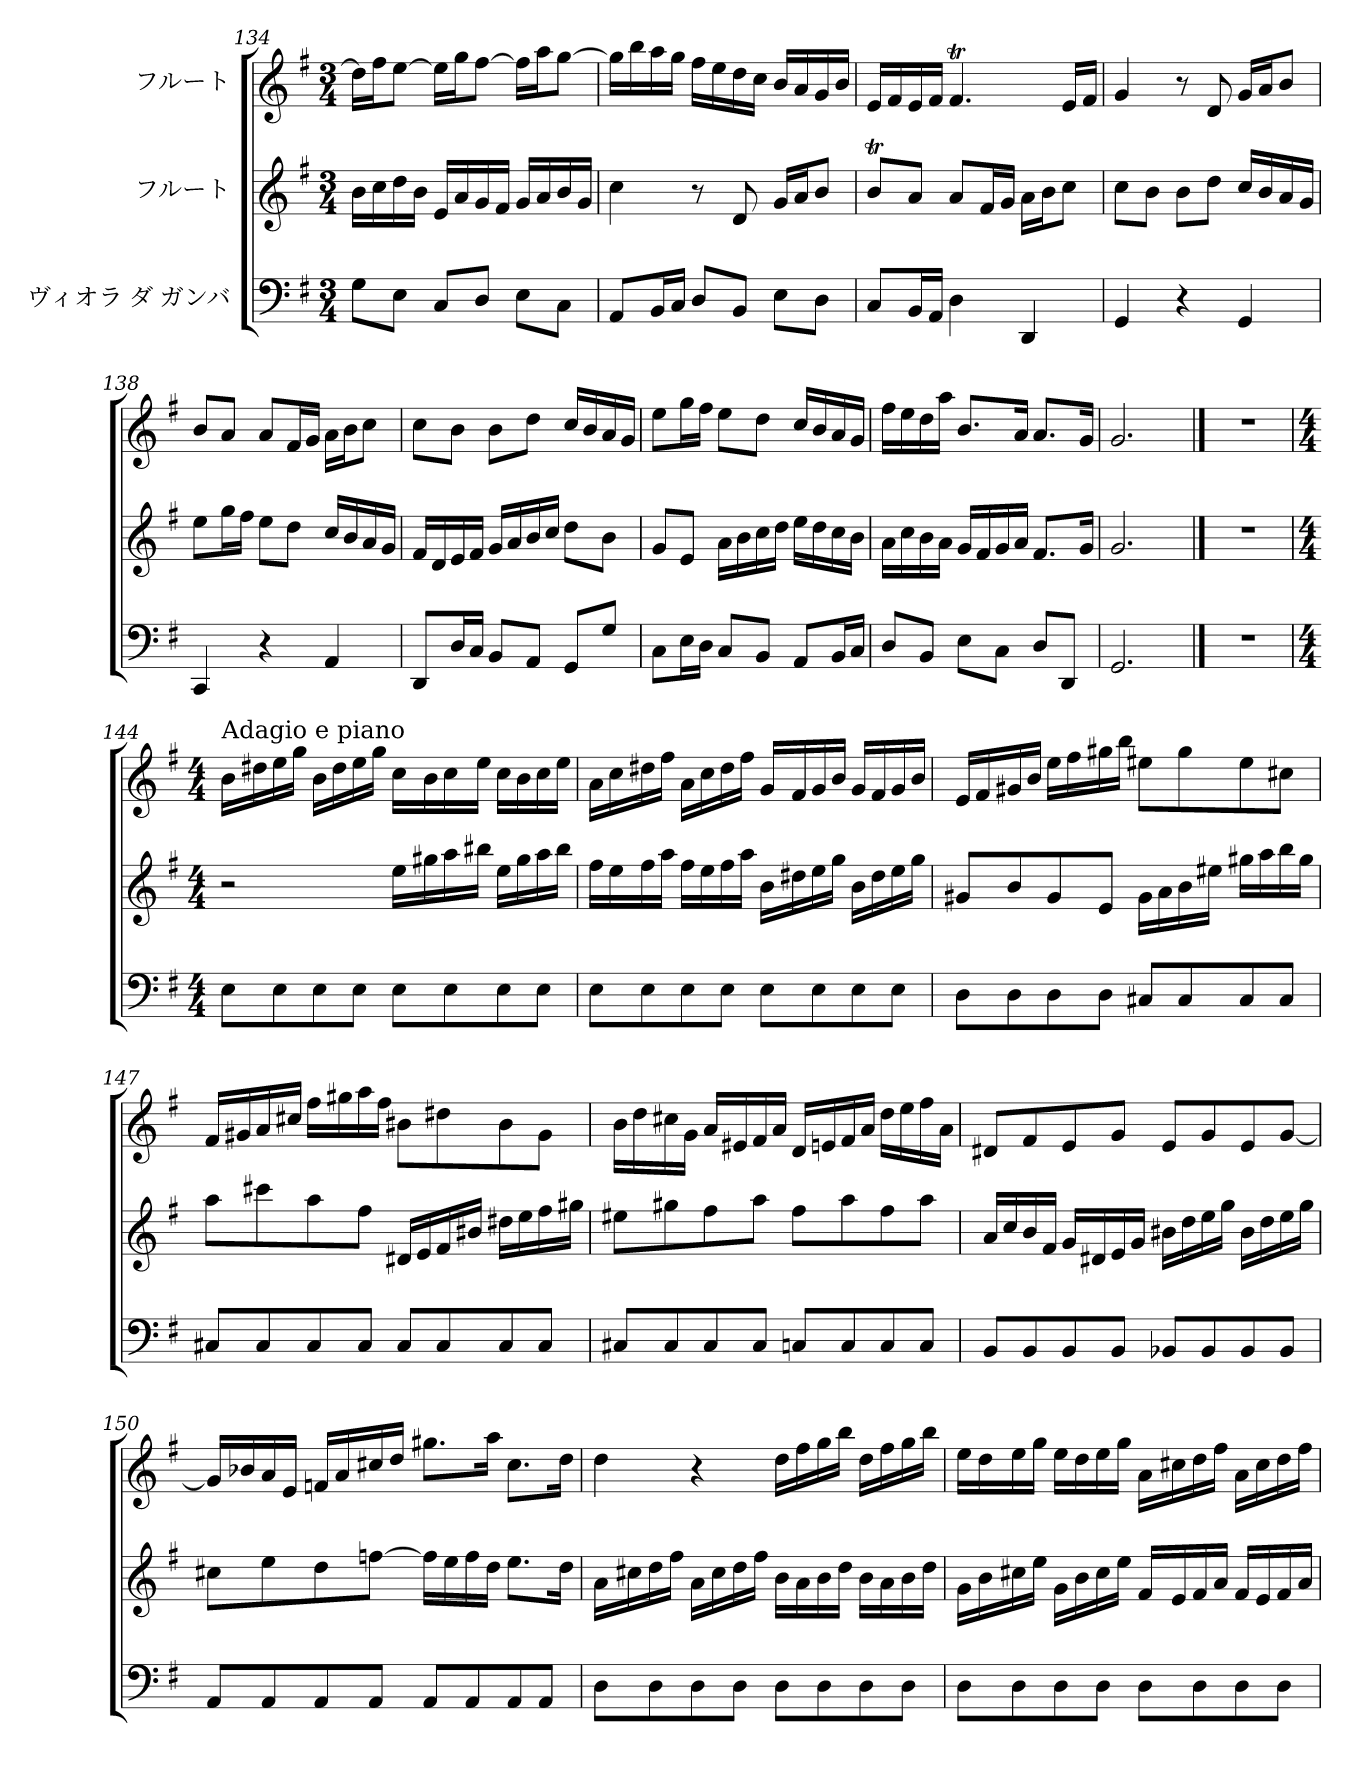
**kern	**kern	**kern
*part3	*part2	*part1
*staff3	*staff2	*staff1
*I"ヴィオラ ダ ガンバ	*I"フルート	*I"フルート
*clefF4	*clefG2	*clefG2
*k[f#]	*k[f#]	*k[f#]
*M3/4	*M3/4	*M3/4
=134	=134	=134
8G\L	16b\LL	16dd\LL]
.	16cc\	16ff#\J
8E\J	16dd\	[8ee\J
.	16b\JJ	.
8C/L	16e/LL	16ee\LL]
.	16a/	16gg\J
8D/J	16g/	[8ff#\J
.	16f#/JJ	.
8E\L	16g/LL	16ff#\LL]
.	16a/	16aa\J
8C\J	16b/	[8gg\J
.	16g/JJ	.
!!LO:PB:g=z
=135	=135	=135
8AA/L	4cc\	16gg\LL]
.	.	16bb\
16BB/L	.	16aa\
16C/JJ	.	16gg\JJ
8D/L	8r	16ff#\LL
.	.	16ee\
8BB/J	8d/	16dd\
.	.	16cc\JJ
8E\L	16g/LL	16b/LL
.	16a/J	16a/
8D\J	8b/J	16g/
.	.	16b/JJ
=136	=136	=136
8C/L	8bt/L	16e/LL
.	.	16f#/
16BB/L	8a/J	16e/
16AA/JJ	.	16f#/JJ
4D\	8a/L	4.f#t/
.	16f#/L	.
.	16g/JJ	.
4DD/	16a\LL	.
.	16b\J	.
.	8cc\J	16e/LL
.	.	16f#/JJ
=137	=137	=137
4GG/	8cc\L	4g/
.	8b\J	.
4r	8b\L	8r
.	8dd\J	8d/
4GG/	16cc/LL	16g/LL
.	16b/	16a/J
.	16a/	8b/J
.	16g/JJ	.
=138	=138	=138
4CC/	8ee\L	8b/L
.	16gg\L	8a/J
.	16ff#\JJ	.
4r	8ee\L	8a/L
.	8dd\J	16f#/L
.	.	16g/JJ
4AA/	16cc/LL	16a\LL
.	16b/	16b\J
.	16a/	8cc\J
.	16g/JJ	.
!!LO:LB:g=z
=139	=139	=139
8DD/L	16f#/LL	8cc\L
.	16d/	.
16D/L	16e/	8b\J
16C/JJ	16f#/JJ	.
8BB/L	16g/LL	8b\L
.	16a/	.
8AA/J	16b/	8dd\J
.	16cc/JJ	.
8GG/L	8dd\L	16cc/LL
.	.	16b/
8G/J	8b\J	16a/
.	.	16g/JJ
=140	=140	=140
8C\L	8g/L	8ee\L
16E\L	8e/J	16gg\L
16D\JJ	.	16ff#\JJ
8C/L	16a\LL	8ee\L
.	16b\	.
8BB/J	16cc\	8dd\J
.	16dd\JJ	.
8AA/L	16ee\LL	16cc/LL
.	16dd\	16b/
16BB/L	16cc\	16a/
16C/JJ	16b\JJ	16g/JJ
=141	=141	=141
8D/L	16a\LL	16ff#\LL
.	16cc\	16ee\
8BB/J	16b\	16dd\
.	16a\JJ	16aa\JJ
8E\L	16g/LL	8.b/L
.	16f#/	.
8C\J	16g/	.
.	16a/JJ	16a/Jk
8D/L	8.f#/L	8.a/L
8DD/J	.	.
.	16g/Jk	16g/Jk
=142	=142	=142
2.GG/	2.g/	2.g/
==143	==143	==143
2.r	2.r	2.r
!!LO:PB:g=z
=144	=144	=144
*M4/4	*M4/4	*M4/4
*	*	*MM66
!	!	!LO:TX:a:t=Adagio e piano
8E\L	2r	16b\LL
.	.	16dd#X\
8E\	.	16ee\
.	.	16gg\JJ
8E\	.	16b\LL
.	.	16dd#\
8E\J	.	16ee\
.	.	16gg\JJ
8E\L	16ee\LL	16cc\LL
.	16gg#X\	16b\
8E\	16aa\	16cc\
.	16bb#X\JJ	16ee\JJ
8E\	16ee\LL	16cc\LL
.	16gg#\	16b\
8E\J	16aa\	16cc\
.	16bb#\JJ	16ee\JJ
=145	=145	=145
8E\L	16ff#\LL	16a\LL
.	16ee\	16cc\
8E\	16ff#\	16dd#X\
.	16aa\JJ	16ff#\JJ
8E\	16ff#\LL	16a\LL
.	16ee\	16cc\
8E\J	16ff#\	16dd#\
.	16aa\JJ	16ff#\JJ
8E\L	16b\LL	16g/LL
.	16dd#X\	16f#/
8E\	16ee\	16g/
.	16gg\JJ	16b/JJ
8E\	16b\LL	16g/LL
.	16dd#\	16f#/
8E\J	16ee\	16g/
.	16gg\JJ	16b/JJ
!!LO:LB:g=z
=146	=146	=146
8D\L	8g#X/L	16e/LL
.	.	16f#/
8D\	8b/	16g#X/
.	.	16b/JJ
8D\	8g#/	16ee\LL
.	.	16ff#\
8D\J	8e/J	16gg#X\
.	.	16bb\JJ
8C#X/L	16g#\LL	8ee#X\L
.	16a\	.
8C#/	16b\	8gg#\
.	16ee#X\JJ	.
8C#/	16gg#X\LL	8ee#\
.	16aa\	.
8C#/J	16bb\	8cc#X\J
.	16gg#\JJ	.
=147	=147	=147
8C#X/L	8aa\L	16f#/LL
.	.	16g#X/
8C#/	8ccc#X\	16a/
.	.	16cc#X/JJ
8C#/	8aa\	16ff#\LL
.	.	16gg#X\
8C#/J	8ff#\J	16aa\
.	.	16ff#\JJ
8C#/L	16d#X/LL	8b#X\L
.	16e/	.
8C#/	16f#/	8dd#X\
.	16b#X/JJ	.
8C#/	16dd#X\LL	8b#\
.	16ee\	.
8C#/J	16ff#\	8g#\J
.	16gg#X\JJ	.
!!LO:LB:g=z
=148	=148	=148
8C#X/L	8ee#X\L	16b\LL
.	.	16dd\
8C#/	8gg#X\	16cc#X\
.	.	16g\JJ
8C#/	8ff#\	16a/LL
.	.	16e#X/
8C#/J	8aa\J	16f#/
.	.	16a/JJ
8Cn/L	8ff#\L	16d/LL
.	.	16en/
8C/	8aa\	16f#/
.	.	16a/JJ
8C/	8ff#\	16dd\LL
.	.	16ee\
8C/J	8aa\J	16ff#\
.	.	16a\JJ
=149	=149	=149
8BB/L	16a/LL	8d#X/L
.	16cc/	.
8BB/	16b/	8f#/
.	16f#/JJ	.
8BB/	16g/LL	8e/
.	16d#X/	.
8BB/J	16e/	8g/J
.	16g/JJ	.
8BB-X/L	16b#X\LL	8e/L
.	16dd\	.
8BB-/	16ee\	8g/
.	16gg\JJ	.
8BB-/	16b#\LL	8e/
.	16dd\	.
8BB-/J	16ee\	[8g/J
.	16gg\JJ	.
!!LO:LB:g=z
=150	=150	=150
8AA/L	8cc#X\L	16g/LL]
.	.	16b-X/
8AA/	8ee\	16a/
.	.	16e/JJ
8AA/	8dd\	16fn/LL
.	.	16a/
8AA/J	[8ffn\J	16cc#X/
.	.	16dd/JJ
8AA/L	16ff\LL]	8.gg#X\L
.	16ee\	.
8AA/	16ff\	.
.	16dd\JJ	16aa\Jk
8AA/	8.ee\L	8.cc#\L
8AA/J	.	.
.	16dd\Jk	16dd\Jk
=151	=151	=151
8D\L	16a\LL	4dd\
.	16cc#X\	.
8D\	16dd\	.
.	16ff#\JJ	.
8D\	16a\LL	4r
.	16cc#\	.
8D\J	16dd\	.
.	16ff#\JJ	.
8D\L	16b\LL	16dd\LL
.	16a\	16ff#\
8D\	16b\	16gg\
.	16dd\JJ	16bb\JJ
8D\	16b\LL	16dd\LL
.	16a\	16ff#\
8D\J	16b\	16gg\
.	16dd\JJ	16bb\JJ
!!LO:PB:g=z
=152	=152	=152
8D\L	16g\LL	16ee\LL
.	16b\	16dd\
8D\	16cc#X\	16ee\
.	16ee\JJ	16gg\JJ
8D\	16g\LL	16ee\LL
.	16b\	16dd\
8D\J	16cc#\	16ee\
.	16ee\JJ	16gg\JJ
8D\L	16f#/LL	16a\LL
.	16e/	16cc#X\
8D\	16f#/	16dd\
.	16a/JJ	16ff#\JJ
8D\	16f#/LL	16a\LL
.	16e/	16cc#\
8D\J	16f#/	16dd\
.	16a/JJ	16ff#\JJ
=	=	=
*-	*-	*-
